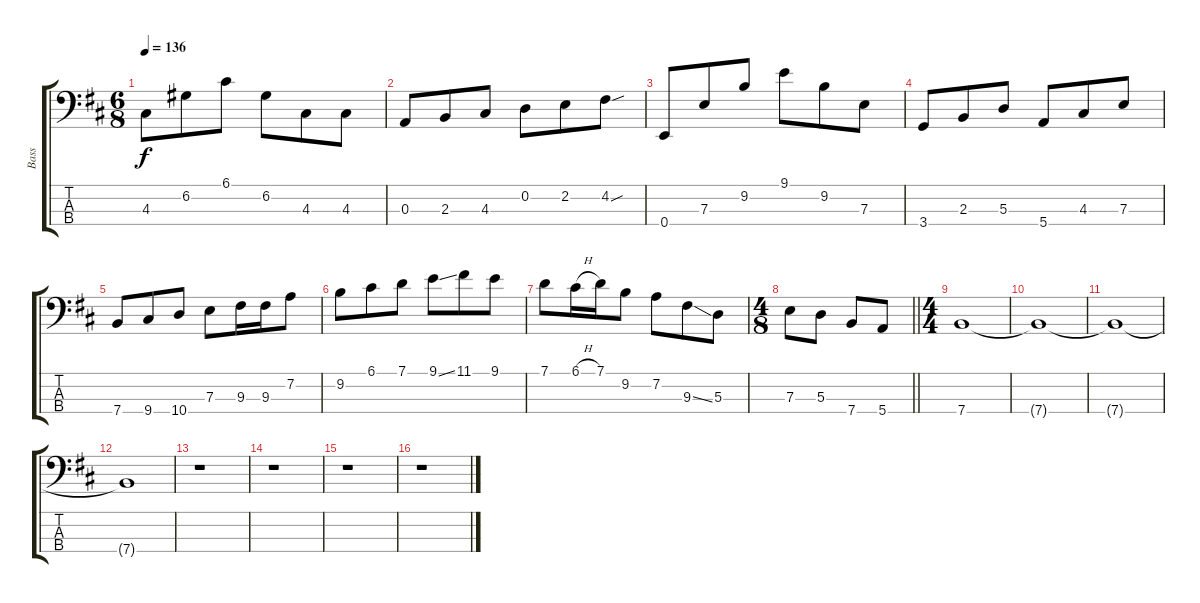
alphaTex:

\track ("Bass" "Bass") {instrument electricbasspick}
\staff {score tabs}
\tuning (G2 D2 A1 E1) {hide}
\ts (6 8)
\tempo 136
\clef f4
\ks d
4.3.8{dy f} 6.2.8 6.1.8 6.2.8 4.3.8 4.3.8 |
0.3.8 2.3.8 4.3.8 0.2.8 2.2.8 4.2{sou}.8 |
0.4.8 7.3.8 9.2.8 9.1.8 9.2.8 7.3.8 |
3.4.8 2.3.8 5.3.8 5.4.8 4.3.8 7.3.8 |
7.4.8 9.4.8 10.4.8 7.3.8 9.3.16 9.3.16 7.2.8 |
9.2.8 6.1.8 7.1.8 9.1{ss}.8 11.1.8 9.1.8 |
7.1.8 6.1{h}.16 7.1.16 9.2.8 7.2.8 9.3{ss}.8 5.3.8 |
\ts (4 8)
\barLineRight lightlight
7.3.8 5.3.8 7.4.8 5.4.8 |
\ts (4 4)
7.4.1 |
7.4{t}.1 |
7.4{t}.1 |
7.4{t}.1 |
r.1 |
r.1 |
r.1 |
r.1
